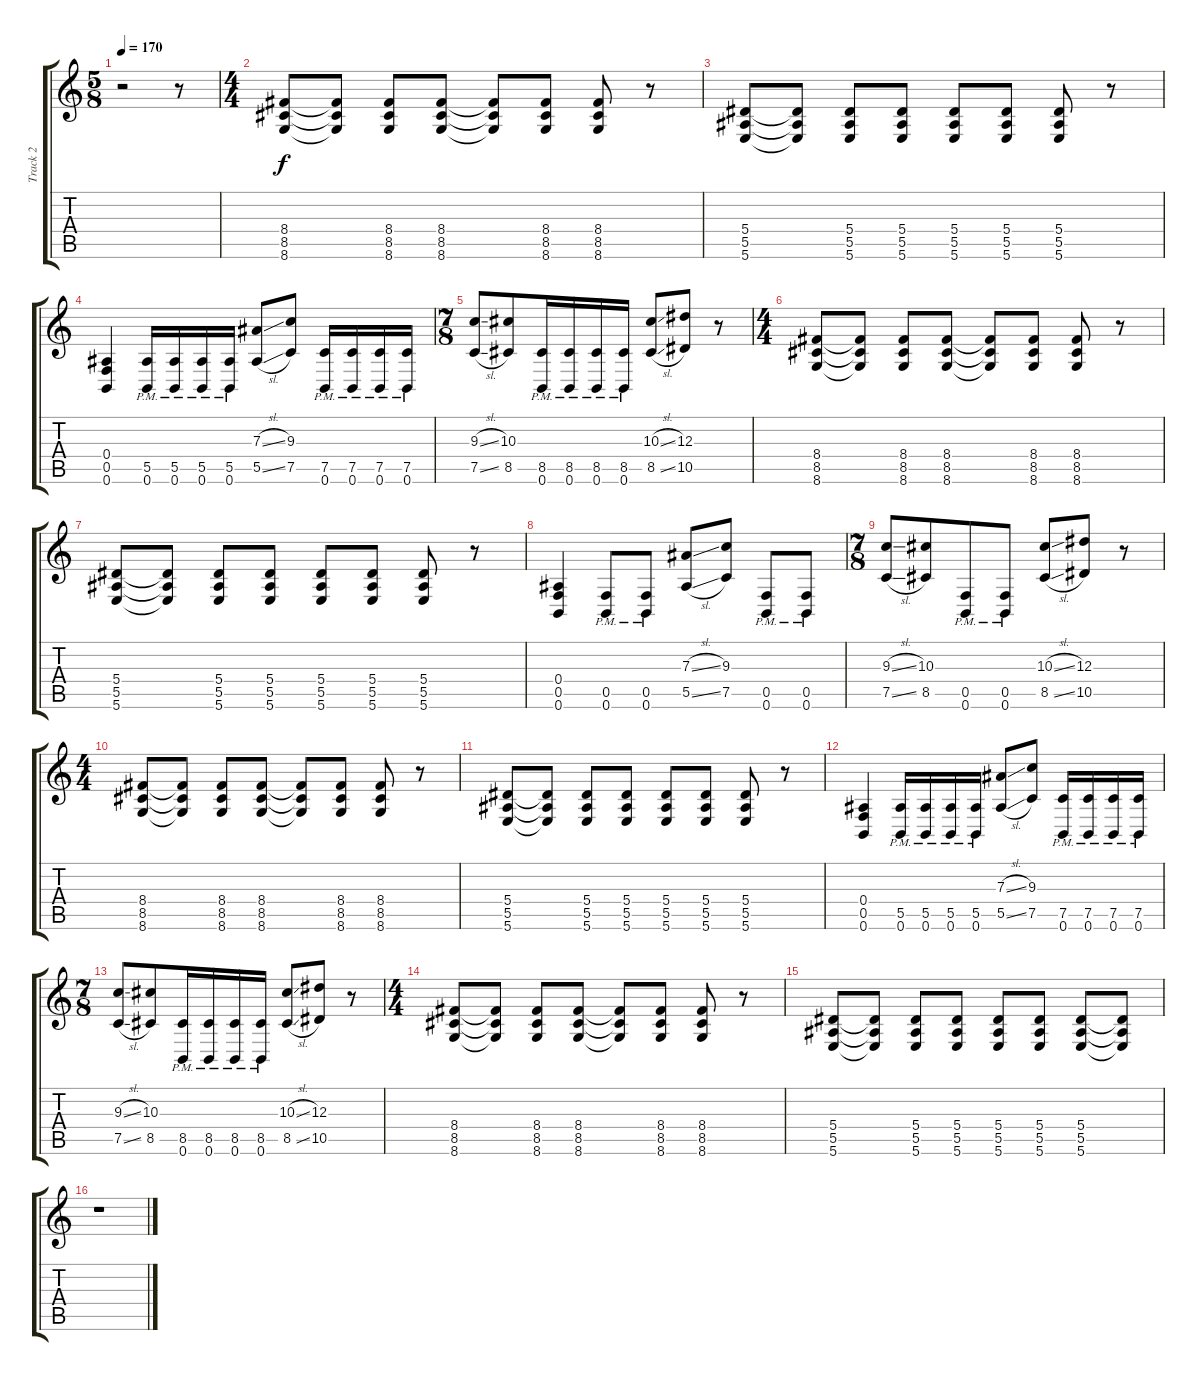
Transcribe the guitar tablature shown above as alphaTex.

\track ("Track 2" "Track 2") {instrument distortionguitar}
\staff {score tabs}
\tuning (C4 G3 Eb3 Bb2 F2 B1) {hide}
\ts (5 8)
\tempo 170
\clef g2
\ks c
r.2{dy f} r.8 |
\ts (4 4)
(8.4 8.5 8.6).8 (8.4{t} 8.5{t} 8.6{t}).8 (8.4 8.5 8.6).8 (8.4 8.5 8.6).8 (8.4{t} 8.5{t} 8.6{t}).8 (8.4 8.5 8.6).8 (8.4 8.5 8.6).8 r.8 |
(5.4 5.5 5.6).8 (5.4{t} 5.5{t} 5.6{t}).8 (5.4 5.5 5.6).8 (5.4 5.5 5.6).8 (5.4 5.5 5.6).8 (5.4 5.5 5.6).8 (5.4 5.5 5.6).8 r.8 |
(0.4 0.5 0.6).4 (5.5 0.6{pm}).16 (5.5 0.6{pm}).16 (5.5 0.6{pm}).16 (5.5 0.6{pm}).16 (7.3{sl} 5.5{sl}).8 (9.3 7.5).8 (7.5{pm} 0.6{pm}).16 (7.5{pm} 0.6{pm}).16 (7.5{pm} 0.6{pm}).16 (7.5{pm} 0.6{pm}).16 |
\ts (7 8)
(9.3{sl} 7.5{sl}).8 (10.3 8.5).8 (8.5 0.6{pm}).16 (8.5 0.6{pm}).16 (8.5 0.6{pm}).16 (8.5 0.6{pm}).16 (10.3{sl} 8.5{sl}).8 (12.3 10.5).8 r.8 |
\ts (4 4)
(8.4 8.5 8.6).8 (8.4{t} 8.5{t} 8.6{t}).8 (8.4 8.5 8.6).8 (8.4 8.5 8.6).8 (8.4{t} 8.5{t} 8.6{t}).8 (8.4 8.5 8.6).8 (8.4 8.5 8.6).8 r.8 |
(5.4 5.5 5.6).8 (5.4{t} 5.5{t} 5.6{t}).8 (5.4 5.5 5.6).8 (5.4 5.5 5.6).8 (5.4 5.5 5.6).8 (5.4 5.5 5.6).8 (5.4 5.5 5.6).8 r.8 |
(0.4 0.5 0.6).4 (0.5 0.6{pm}).8 (0.5 0.6{pm}).8 (7.3{sl} 5.5{sl}).8 (9.3 7.5).8 (0.5{pm} 0.6{pm}).8 (0.5{pm} 0.6{pm}).8 |
\ts (7 8)
(9.3{sl} 7.5{sl}).8 (10.3 8.5).8 (0.5 0.6{pm}).8 (0.5 0.6{pm}).8 (10.3{sl} 8.5{sl}).8 (12.3 10.5).8 r.8 |
\ts (4 4)
(8.4 8.5 8.6).8 (8.4{t} 8.5{t} 8.6{t}).8 (8.4 8.5 8.6).8 (8.4 8.5 8.6).8 (8.4{t} 8.5{t} 8.6{t}).8 (8.4 8.5 8.6).8 (8.4 8.5 8.6).8 r.8 |
(5.4 5.5 5.6).8 (5.4{t} 5.5{t} 5.6{t}).8 (5.4 5.5 5.6).8 (5.4 5.5 5.6).8 (5.4 5.5 5.6).8 (5.4 5.5 5.6).8 (5.4 5.5 5.6).8 r.8 |
(0.4 0.5 0.6).4 (5.5 0.6{pm}).16 (5.5 0.6{pm}).16 (5.5 0.6{pm}).16 (5.5 0.6{pm}).16 (7.3{sl} 5.5{sl}).8 (9.3 7.5).8 (7.5{pm} 0.6{pm}).16 (7.5{pm} 0.6{pm}).16 (7.5{pm} 0.6{pm}).16 (7.5{pm} 0.6{pm}).16 |
\ts (7 8)
(9.3{sl} 7.5{sl}).8 (10.3 8.5).8 (8.5 0.6{pm}).16 (8.5 0.6{pm}).16 (8.5 0.6{pm}).16 (8.5 0.6{pm}).16 (10.3{sl} 8.5{sl}).8 (12.3 10.5).8 r.8 |
\ts (4 4)
(8.4 8.5 8.6).8 (8.4{t} 8.5{t} 8.6{t}).8 (8.4 8.5 8.6).8 (8.4 8.5 8.6).8 (8.4{t} 8.5{t} 8.6{t}).8 (8.4 8.5 8.6).8 (8.4 8.5 8.6).8 r.8 |
(5.4 5.5 5.6).8 (5.4{t} 5.5{t} 5.6{t}).8 (5.4 5.5 5.6).8 (5.4 5.5 5.6).8 (5.4 5.5 5.6).8 (5.4 5.5 5.6).8 (5.4 5.5 5.6).8 (5.4{t} 5.5{t} 5.6{t}).8 |
r.1
